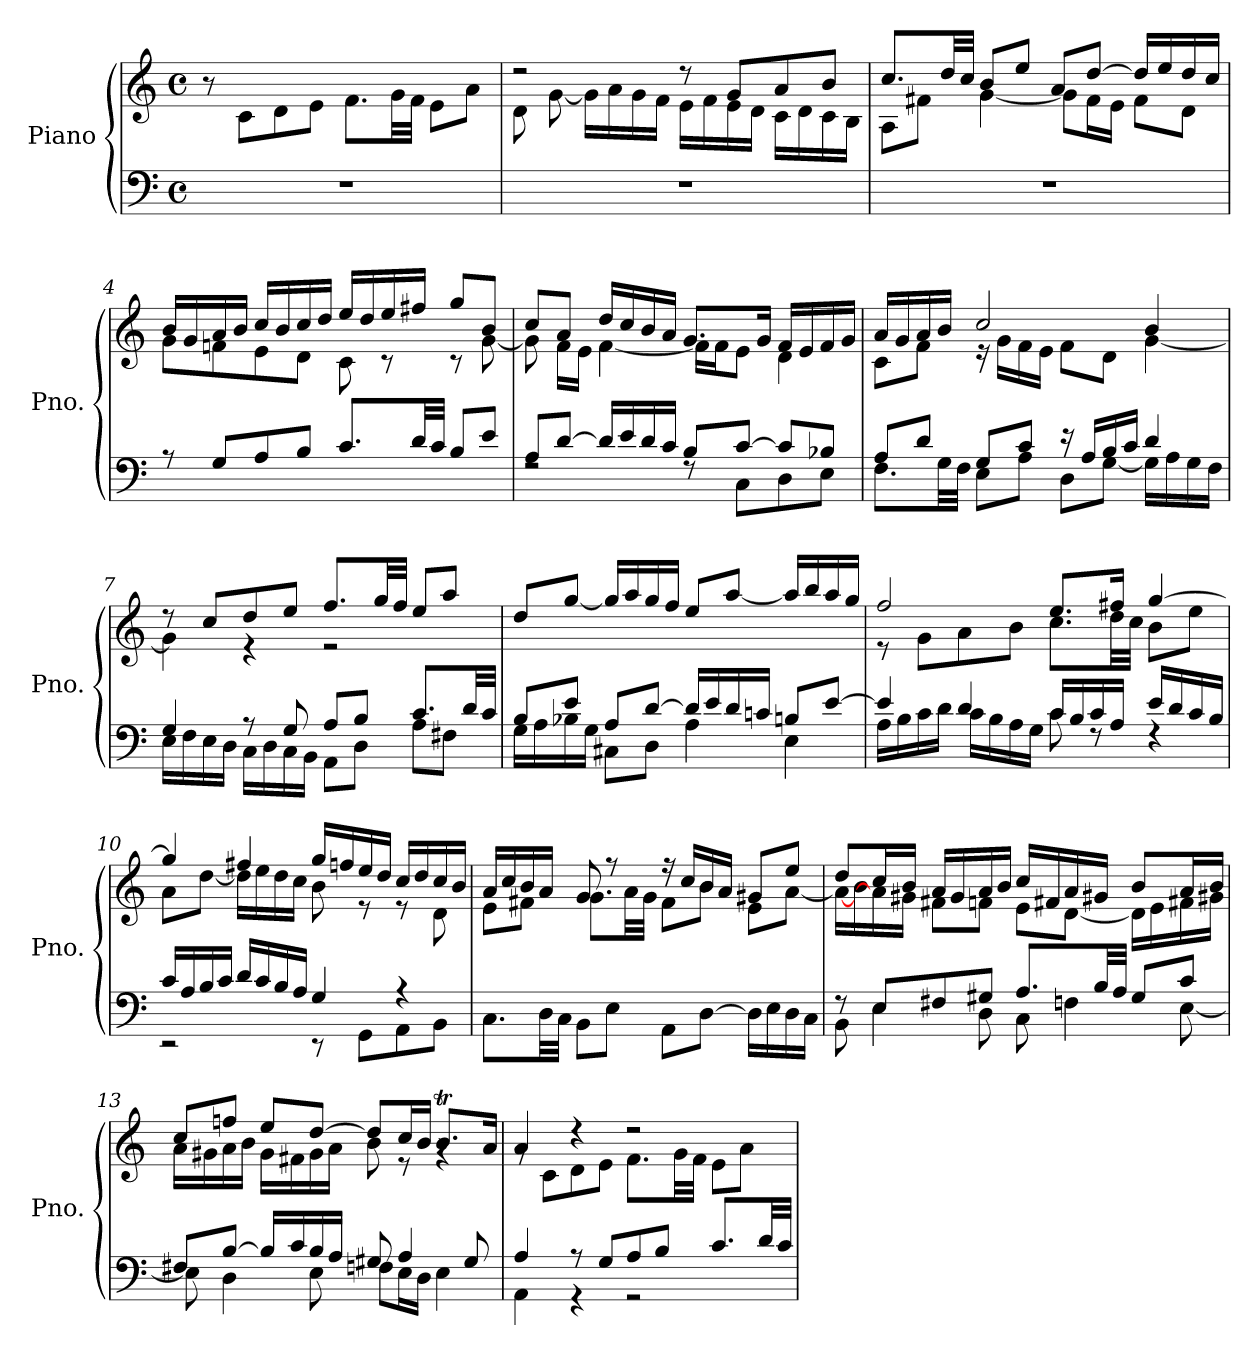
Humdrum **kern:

**kern	**kern
*part1	*part1
*staff2	*staff1
*I"Piano	*
*I'Pno.	*
*clefF4	*clefG2
*k[]	*k[]
*M4/4	*M4/4
*met(c)	*met(c)
*MM55	*MM55
=1	=1
1r	8r
.	8c\L
.	8d\
.	8e\J
.	8.f\L
.	32g\LL
.	32f\JJJ
.	8e\L
.	8a\J
=2	=2
*	*^
1r	2r	8d\
.	.	[8g\
.	.	16g\LL]
.	.	16a\
.	.	16g\
.	.	16f\JJ
.	8r	16e\LL
.	.	16f\
.	8g/L	16e\
.	.	16d\JJ
.	8a/	16c\LL
.	.	16d\
.	8b/J	16c\
.	.	16B\JJ
=3	=3	=3
1r	8.cc/L	8A\L
.	.	8f#X\J
.	32dd/LL	.
.	32cc/JJJ	.
.	8b/L	[4g\
.	8ee/J	.
.	8a/L	8g\L]
.	[8dd/J	16f#\L
.	.	16e\JJ
.	16dd/LL]	8f#\L
.	16ee/	.
.	16dd/	8d\J
.	16cc/JJ	.
!!LO:LB:g=z	!!
=4	=4	=4
8rA	16b/LL	8g\L
.	16g/	.
8G/L	16a/	8fn\
.	16b/JJ	.
8A/	16cc/LL	8e\
.	16b/	.
8B/J	16cc/	8d\J
.	16dd/JJ	.
8.c/L	16ee/LL	8c\
.	16dd/	.
.	16ee/	8r
32d/LL	16ff#X/JJ	.
32c/JJJ	.	.
8B/L	8gg/L	8r
8e/J	8b/J	[8g\
=5	=5	=5
*^	*	*
8A/L	2rF	8cc/L	8g\]
[8d/J	.	8a/J	16f\LL
.	.	.	16e\JJ
16d/LL]	.	16dd/LL	[4f\
16e/	.	16cc/	.
16d/	.	16b/	.
16c/JJ	.	16a/JJ	.
8B/L	8rF	8.g/L	16f\LL]
.	.	.	16f\J
[8c/J	8C\L	.	8e\J
.	.	16g/Jk	.
8c/L]	8D\	16f/LL	4d\
.	.	16e/	.
8B-X/J	8E\J	16f/	.
.	.	16g/JJ	.
=6	=6	=6	=6
8A/L	8.F\L	16a/LL	8c\L
.	.	16g/	.
8d/J	.	16a/	8f\J
.	32G\LL	16b/JJ	.
.	32F\JJJ	.	.
8G/L	8E\L	2cc/	16r
.	.	.	16g\LL
8c/J	8A\J	.	16f\
.	.	.	16e\JJ
16r	8D\L	.	8f\L
16A/LL	.	.	.
16B/	[8G\J	.	8d\J
16c/JJ	.	.	.
4d/	16G\LL]	4b/	[4g\
.	16A\	.	.
.	16G\	.	.
.	16F\JJ	.	.
!!LO:LB:g=z	!!
=7	=7	=7	=7
4G/	16E\LL	8r	4g\]
.	16F\	.	.
.	16E\	8cc/L	.
.	16D\JJ	.	.
8r	16C\LL	8dd/	4r
.	16D\	.	.
8G/	16C\	8ee/J	.
.	16BB\JJ	.	.
8A/L	8AA\L	8.ff/L	2r
8B/J	8D\J	.	.
.	.	32gg/LL	.
.	.	32ff/JJJ	.
8.c/L	8A\L	8ee/L	.
.	8F#X\J	8aa/J	.
32d/LL	.	.	.
32c/JJJ	.	.	.
*	*	*v	*v
=8	=8	=8
8B/L	16G\LL	8dd/L
.	16A\	.
8e/J	16B-X\	[8gg/J
.	16G\JJ	.
8A/L	8C#X\L	16gg/LL]
.	.	16aa/
[8d/J	8D\J	16gg/
.	.	16ff/JJ
16d/LL]	4A\	8ee/L
16e/	.	.
16d/	.	[8aa/J
16cn/JJ	.	.
8Bn/L	4E\	16aa/LL]
.	.	16bb/
[8e/J	.	16aa/
.	.	16gg/JJ
=9	=9	=9
*	*	*^
4e/]	16A\LL	2ff/	8r
.	16B\	.	.
.	16c\	.	8g\L
.	16d\JJ	.	.
4d/	16c\LL	.	8a\
.	16B\	.	.
.	16A\	.	8b\J
.	16G\JJ	.	.
16c/LL	8c\	8.ee/L	8.cc\L
16B/	.	.	.
16c/	8rF	.	.
16A/JJ	.	16ff#X/Jk	32dd\LL
.	.	.	32cc\JJJ
16e/LL	4rF	[4gg/	8b\L
16d/	.	.	.
16c/	.	.	8ee\J
16B/JJ	.	.	.
!!LO:LB:g=z	!!
=10	=10	=10	=10
16c/LL	2r	4gg/]	8a\L
16A/	.	.	.
16B/	.	.	[8dd\J
16c/JJ	.	.	.
16d/LL	.	4ff#X/	16dd\LL]
16c/	.	.	16ee\
16B/	.	.	16dd\
16A/JJ	.	.	16cc\JJ
4G/	8r	16gg/LL	8b\
.	.	16ffn/	.
.	8GG\L	16ee/	8r
.	.	16dd/JJ	.
4r	8AA\	16cc/LL	8r
.	.	16dd/	.
.	8BB\J	16cc/	8d\
.	.	16b/JJ	.
*v	*v	*	*
=11	=11	=11
8.C\L	16a/LL	8e\L
.	16cc/	.
.	16b/	8f#X\J
32D\LL	16a/JJ	.
32C\JJJ	.	.
!	!LO:N:head=solid	!
8BB\L	8g/	8.g\L
8E\J	8r	.
.	.	32a\LL
.	.	32g\JJJ
8AA\L	16r	8f#\L
.	16cc/LL	.
[8D\J	16b/	8b\J
.	16a/JJ	.
16D\LL]	8g#X/L	8e\L
16E\	.	.
16D\	8ee/J	[8a\J
16C\JJ	.	.
!!LO:LB:g=z	!!
=12	=12	=12
*^	*	*
8r	8BB\	8dd/L	16a\LL_
.	.	.	16b\
8E/L	4E\	16cc/L	16a\]
.	.	16b/JJ	16g#X\JJ
8F#X/	.	16a/LL	8f#X\L
.	.	16g#/	.
8G#X/J	8D\	16a/	8fn\J
.	.	16b/JJ	.
8.A/L	8C\	16cc/LL	8e\L
.	.	16f#X/	.
.	4Fn\	16a/	[8d\J
32B/LL	.	16g#X/JJ	.
32A/JJJ	.	.	.
8G#/L	.	8b/L	16d\LL]
.	.	.	16e\
8c/J	[8E\	16a/L	16f#X\
.	.	16b/JJ	16g#X\JJ
=13	=13	=13	=13
8F#X/L	8E\]	8cc/L	16a\LL
.	.	.	16g#X\
[8B/J	4D\	8ffn/J	16a\
.	.	.	16b\JJ
16B/LL]	.	8ee/L	16g#\LL
16c/	.	.	16f#X\
16B/	8E\	[8dd/J	16g#\
16A/JJ	.	.	16a\JJ
8G#X/	8Fn\L	8dd/L]	8b\
4A/	16E\L	16cc/L	8r
.	16D\JJ	16b/JJ	.
.	4E\	8.bt/L	4rg
8G#/	.	.	.
.	.	16a/Jk	.
=14	=14	=14	=14
4A/	4AA\	4a/	8rg
.	.	.	8c\L
8r	4r	4r	8d\
8G/L	.	.	8e\J
8A/	2r	2r	8.f\L
8B/J	.	.	.
.	.	.	32g\LL
.	.	.	32f\JJJ
8.c/L	.	.	8e\L
.	.	.	8a\J
32d/LL	.	.	.
32c/JJJ	.	.	.
*v	*v	*	*
*	*v	*v
=	=
*-	*-
